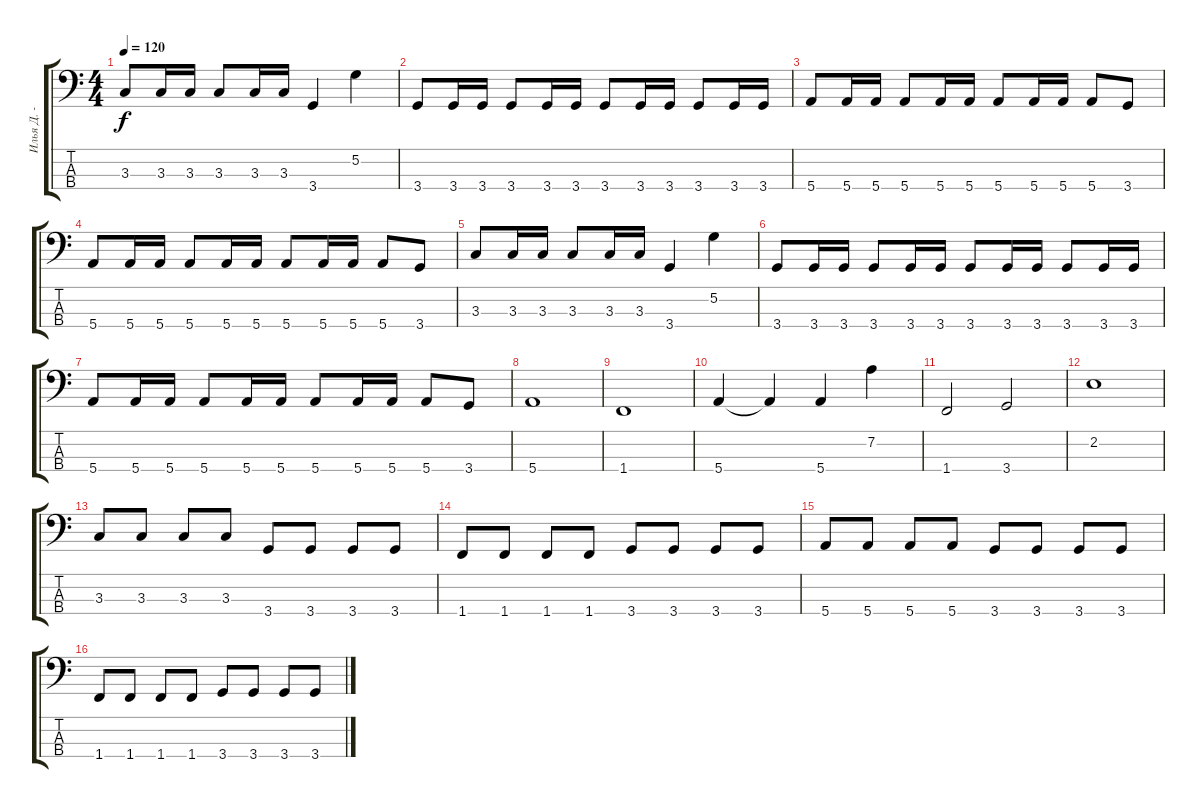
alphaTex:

\track ("Илья Д. - басист" "Илья Д. - ") {instrument electricbassfinger}
\staff {score tabs}
\tuning (G2 D2 A1 E1) {hide}
\ts (4 4)
\tempo 120
\clef f4
\ks c
3.3.8{dy f} 3.3.16 3.3.16 3.3.8 3.3.16 3.3.16 3.4.4 5.2.4 |
3.4.8 3.4.16 3.4.16 3.4.8 3.4.16 3.4.16 3.4.8 3.4.16 3.4.16 3.4.8 3.4.16 3.4.16 |
5.4.8 5.4.16 5.4.16 5.4.8 5.4.16 5.4.16 5.4.8 5.4.16 5.4.16 5.4.8 3.4.8 |
5.4.8 5.4.16 5.4.16 5.4.8 5.4.16 5.4.16 5.4.8 5.4.16 5.4.16 5.4.8 3.4.8 |
3.3.8 3.3.16 3.3.16 3.3.8 3.3.16 3.3.16 3.4.4 5.2.4 |
3.4.8 3.4.16 3.4.16 3.4.8 3.4.16 3.4.16 3.4.8 3.4.16 3.4.16 3.4.8 3.4.16 3.4.16 |
5.4.8 5.4.16 5.4.16 5.4.8 5.4.16 5.4.16 5.4.8 5.4.16 5.4.16 5.4.8 3.4.8 |
5.4.1 |
1.4.1 |
5.4.4 5.4{t}.4 5.4.4 7.2.4 |
1.4.2 3.4.2 |
2.2.1 |
3.3.8 3.3.8 3.3.8 3.3.8 3.4.8 3.4.8 3.4.8 3.4.8 |
1.4.8 1.4.8 1.4.8 1.4.8 3.4.8 3.4.8 3.4.8 3.4.8 |
5.4.8 5.4.8 5.4.8 5.4.8 3.4.8 3.4.8 3.4.8 3.4.8 |
1.4.8 1.4.8 1.4.8 1.4.8 3.4.8 3.4.8 3.4.8 3.4.8
